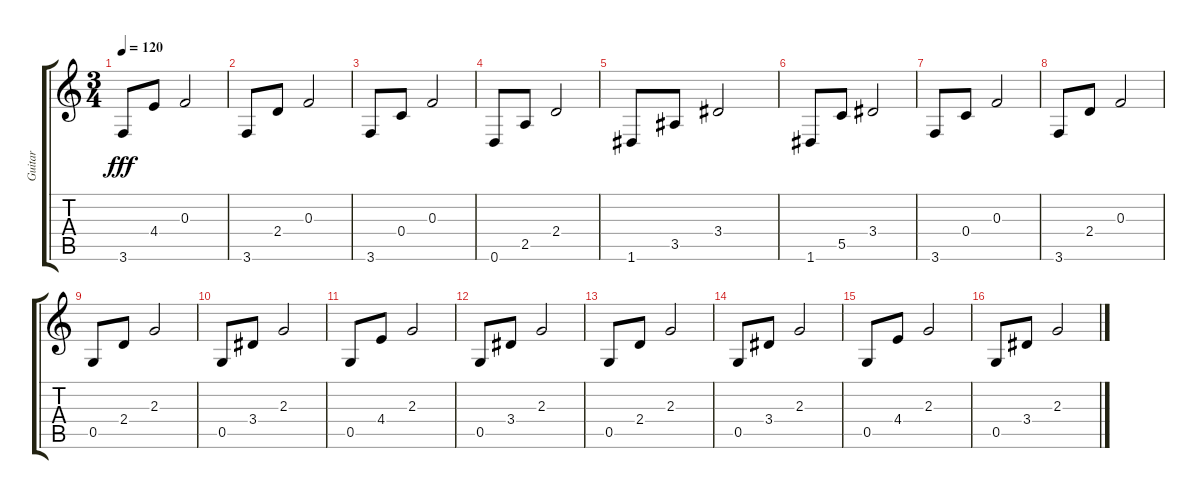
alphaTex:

\track ("Guitar" "Guitar") {instrument acousticguitarsteel}
\staff {score tabs}
\tuning (D4 A3 F3 C3 G2 D2) {hide}
\ts (3 4)
\tempo 120
\clef g2
\ks c
3.6.8{dy fff} 4.4.8 0.3.2 |
3.6.8 2.4.8 0.3.2 |
3.6.8 0.4.8 0.3.2 |
0.6.8 2.5.8 2.4.2 |
1.6.8 3.5.8 3.4.2 |
1.6.8 5.5.8 3.4.2 |
3.6.8 0.4.8 0.3.2 |
3.6.8 2.4.8 0.3.2 |
0.5.8 2.4.8 2.3.2 |
0.5.8 3.4.8 2.3.2 |
0.5.8 4.4.8 2.3.2 |
0.5.8 3.4.8 2.3.2 |
0.5.8{volume 0} 2.4.8 2.3.2 |
0.5.8 3.4.8 2.3.2 |
0.5.8 4.4.8 2.3.2 |
0.5.8 3.4.8 2.3.2
